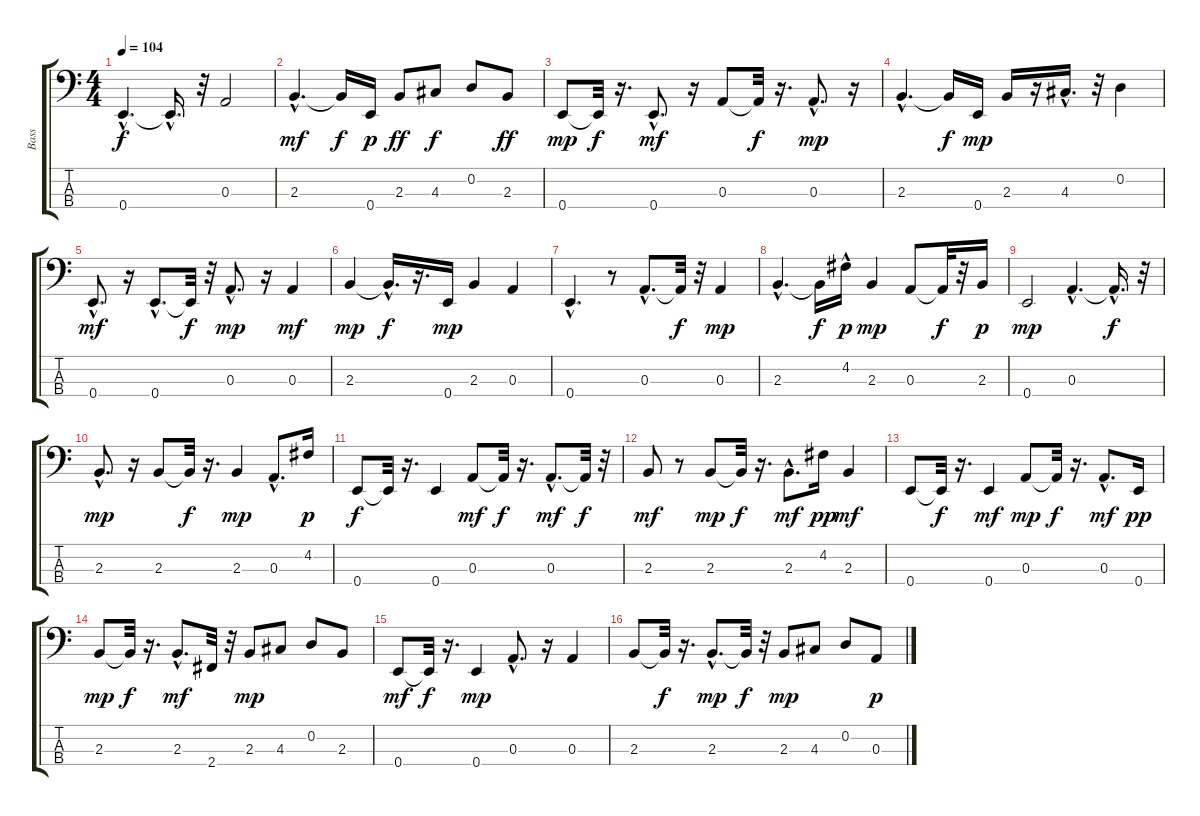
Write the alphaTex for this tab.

\track ("Bass" "Bass") {instrument electricbassfinger}
\staff {score tabs}
\tuning (G2 D2 A1 E1) {hide}
\ts (4 4)
\tempo 104
\clef f4
\ks c
0.4{hac}.4{d dy f} 0.4{hac t}.16{d} r.32 0.3.2 |
2.3{hac}.4{d dy mf} 2.3{t}.16{dy f} 0.4.16{dy p} 2.3.8{dy ff} 4.3.8{dy f} 0.2.8 2.3.8{dy ff} |
0.4.8{dy mp} 0.4{t}.32{dy f} r.16{d} 0.4{hac}.8{d dy mf} r.16 0.3.8 0.3{t}.32{dy f} r.16{d} 0.3{hac}.8{d dy mp} r.16 |
2.3{hac}.4{d} 2.3{t}.16{dy f} 0.4.16{dy mp} 2.3.16 r.16 4.3{hac}.16{d} r.32 0.2.4 |
0.4{hac}.8{d dy mf} r.16 0.4{hac}.8{d} 0.4{t}.32{dy f} r.32 0.3{hac}.8{d dy mp} r.16 0.3.4{dy mf} |
2.3.4{dy mp} 2.3{hac t}.16{d dy f} r.16{d} 0.4.16{dy mp} 2.3.4 0.3.4 |
0.4{hac}.4{d} r.8 0.3{hac}.8{d} 0.3{t}.32{dy f} r.32 0.3.4{dy mp} |
2.3{hac}.4{d} 2.3{t}.16{dy f} 4.2{hac}.16{dy p} 2.3.4{dy mp} 0.3.8 0.3{t}.32{dy f} r.32 2.3.16{dy p} |
0.4.2{dy mp} 0.3{hac}.4{d} 0.3{hac t}.16{d dy f} r.32 |
2.3{hac}.8{d dy mp} r.16 2.3.8 2.3{t}.32{dy f} r.16{d} 2.3.4{dy mp} 0.3{hac}.8{d} 4.2.16{dy p} |
0.4.8{dy f} 0.4{t}.32 r.16{d} 0.4.4 0.3.8{dy mf} 0.3{t}.32{dy f} r.16{d} 0.3{hac}.8{d dy mf} 0.3{t}.32{dy f} r.32 |
2.3.8{dy mf} r.8 2.3.8{dy mp} 2.3{t}.32{dy f} r.16{d} 2.3{hac}.8{d dy mf} 4.2.16{dy pp} 2.3.4{dy mf} |
0.4.8 0.4{t}.32{dy f} r.16{d} 0.4.4{dy mf} 0.3.8{dy mp} 0.3{t}.32{dy f} r.16{d} 0.3{hac}.8{d dy mf} 0.4.16{dy pp} |
2.3.8{dy mp} 2.3{t}.32{dy f} r.16{d} 2.3{hac}.8{d dy mf} 2.4.32 r.32 2.3.8{dy mp} 4.3.8 0.2.8 2.3.8 |
0.4.8{dy mf} 0.4{t}.32{dy f} r.16{d} 0.4.4{dy mp} 0.3{hac}.8{d} r.16 0.3.4 |
2.3.8 2.3{t}.32{dy f} r.16{d} 2.3{hac}.8{d dy mp} 2.3{t}.32{dy f} r.32 2.3.8{dy mp} 4.3.8 0.2.8 0.3.8{dy p}
